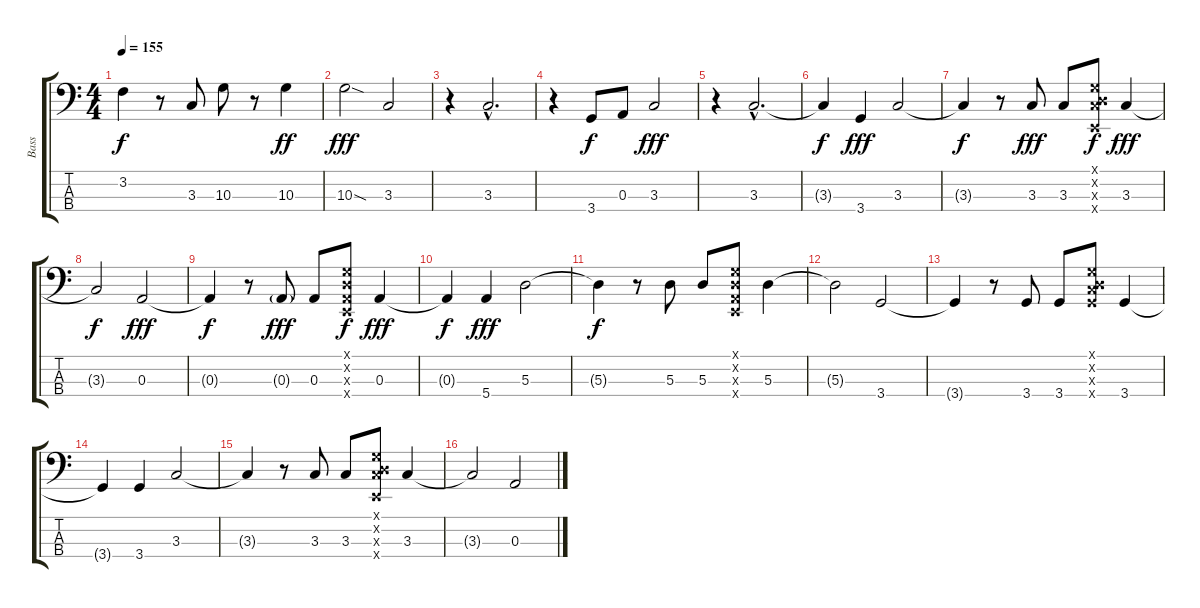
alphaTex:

\track ("Bass" "Bass") {instrument acousticguitarnylon}
\staff {score tabs}
\tuning (G2 D2 A1 E1) {hide}
\ts (4 4)
\tempo 155
\clef f4
\ks c
3.2{t}.4{dy f} r.8 3.3.8 10.3.8 r.8 10.3.4{dy ff} |
10.3{sod}.2{dy fff} 3.3.2 |
r.4 3.3{hac}.2{d} |
r.4 3.4.8{dy f} 0.3.8 3.3.2{dy fff} |
r.4 3.3{hac}.2{d} |
3.3{t}.4{dy f} 3.4.4{dy fff} 3.3.2 |
3.3{t}.4{dy f} r.8 3.3.8{dy fff} 3.3.8 (0.1{x} 0.2{x} 3.3{x} 0.4{x}).8{dy f} 3.3.4{dy fff} |
3.3{t}.2{dy f} 0.3.2{dy fff} |
0.3{t}.4{dy f} r.8 0.3{g}.8{dy fff} 0.3.8 (0.1{x} 0.2{x} 0.3{x} 0.4{x}).8{dy f} 0.3.4{dy fff} |
0.3{t}.4{dy f} 5.4.4{dy fff} 5.3.2 |
5.3{t}.4{dy f} r.8 5.3.8 5.3.8 (0.1{x} 0.2{x} 0.3{x} 0.4{x}).8 5.3.4 |
5.3{t}.2 3.4.2 |
3.4{t}.4 r.8 3.4.8 3.4.8 (0.1{x} 0.2{x} 3.3{x} 3.4{x}).8 3.4.4 |
3.4{t}.4 3.4.4 3.3.2 |
3.3{t}.4 r.8 3.3.8 3.3.8 (0.1{x} 0.2{x} 3.3{x} 0.4{x}).8 3.3.4 |
3.3{t}.2 0.3.2
